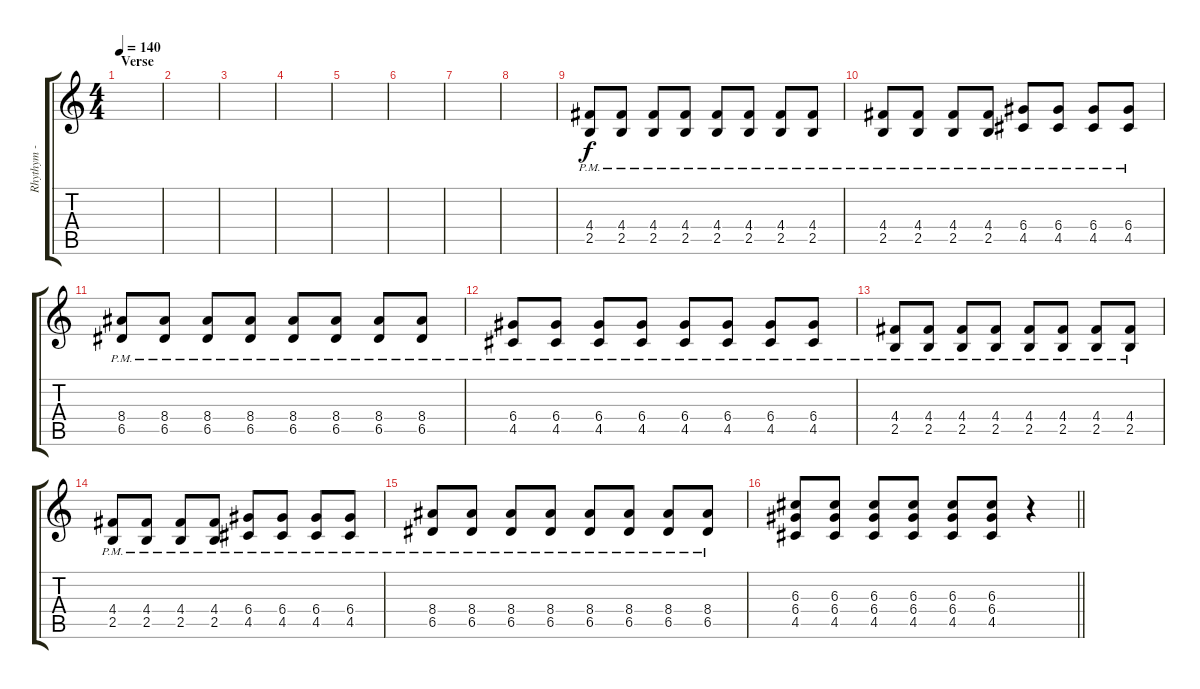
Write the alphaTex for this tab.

\track ("Rhythym - Ross" "Rhythym - ") {instrument overdrivenguitar}
\staff {score tabs}
\tuning (E4 B3 G3 D3 A2 E2) {hide}
\ts (4 4)
\section ("" "Verse")
\tempo 140
\clef g2
\ks c
|
|
|
|
|
|
|
|
(4.4{pm} 2.5{pm}).8 (4.4{pm} 2.5{pm}).8 (4.4{pm} 2.5{pm}).8 (4.4{pm} 2.5{pm}).8 (4.4{pm} 2.5{pm}).8 (4.4{pm} 2.5{pm}).8 (4.4{pm} 2.5{pm}).8 (4.4{pm} 2.5{pm}).8 |
(4.4{pm} 2.5{pm}).8 (4.4{pm} 2.5{pm}).8 (4.4{pm} 2.5{pm}).8 (4.4{pm} 2.5{pm}).8 (6.4{pm} 4.5{pm}).8 (6.4{pm} 4.5{pm}).8 (6.4{pm} 4.5{pm}).8 (6.4{pm} 4.5{pm}).8 |
(8.4{pm} 6.5{pm}).8 (8.4{pm} 6.5{pm}).8 (8.4{pm} 6.5{pm}).8 (8.4{pm} 6.5{pm}).8 (8.4{pm} 6.5{pm}).8 (8.4{pm} 6.5{pm}).8 (8.4{pm} 6.5{pm}).8 (8.4{pm} 6.5{pm}).8 |
(6.4{pm} 4.5{pm}).8 (6.4{pm} 4.5{pm}).8 (6.4{pm} 4.5{pm}).8 (6.4{pm} 4.5{pm}).8 (6.4{pm} 4.5{pm}).8 (6.4{pm} 4.5{pm}).8 (6.4{pm} 4.5{pm}).8 (6.4{pm} 4.5{pm}).8 |
(4.4{pm} 2.5{pm}).8 (4.4{pm} 2.5{pm}).8 (4.4{pm} 2.5{pm}).8 (4.4{pm} 2.5{pm}).8 (4.4{pm} 2.5{pm}).8 (4.4{pm} 2.5{pm}).8 (4.4{pm} 2.5{pm}).8 (4.4{pm} 2.5{pm}).8 |
(4.4{pm} 2.5{pm}).8 (4.4{pm} 2.5{pm}).8 (4.4{pm} 2.5{pm}).8 (4.4{pm} 2.5{pm}).8 (6.4{pm} 4.5{pm}).8 (6.4{pm} 4.5{pm}).8 (6.4{pm} 4.5{pm}).8 (6.4{pm} 4.5{pm}).8 |
(8.4{pm} 6.5{pm}).8 (8.4{pm} 6.5{pm}).8 (8.4{pm} 6.5{pm}).8 (8.4{pm} 6.5{pm}).8 (8.4{pm} 6.5{pm}).8 (8.4{pm} 6.5{pm}).8 (8.4{pm} 6.5{pm}).8 (8.4{pm} 6.5{pm}).8 |
\barLineRight lightlight
(6.3 6.4 4.5).8 (6.3 6.4 4.5).8 (6.3 6.4 4.5).8 (6.3 6.4 4.5).8 (6.3 6.4 4.5).8 (6.3 6.4 4.5).8 r.4
